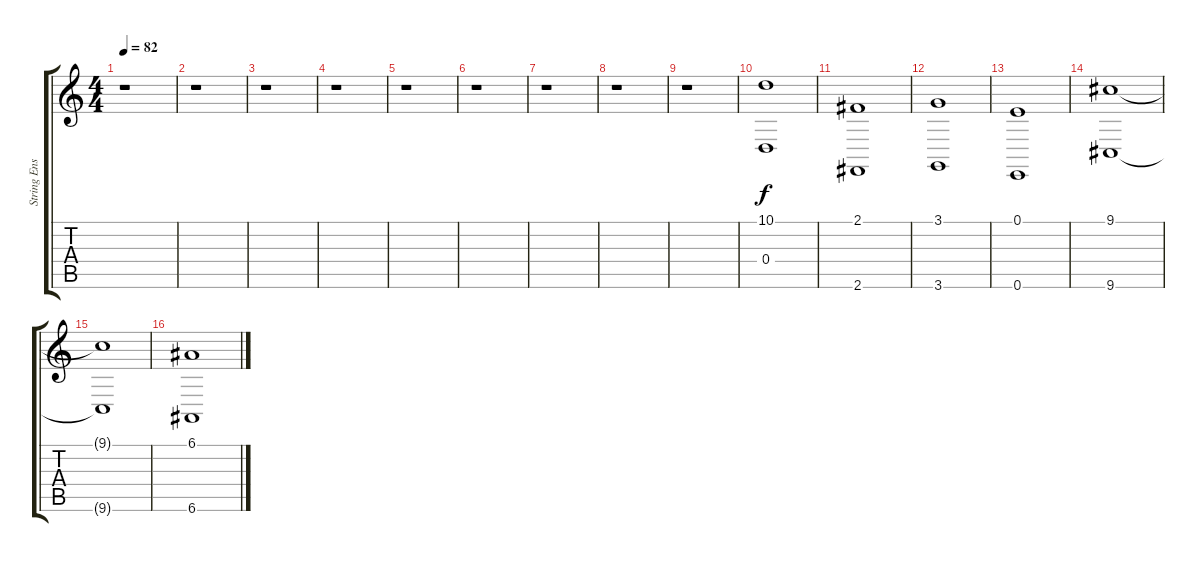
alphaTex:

\track ("String Ensemble" "String Ens") {instrument stringensemble2}
\staff {score tabs}
\tuning (E4 B3 G3 D3 A2 E2) {hide}
\ts (4 4)
\tempo 82
\clef g2
\ks c
r.1{dy f instrument stringensemble2} |
r.1 |
r.1 |
r.1 |
r.1 |
r.1 |
r.1 |
r.1 |
r.1 |
(10.1 0.4).1 |
(2.1 2.6).1 |
(3.1 3.6).1 |
(0.1 0.6).1 |
(9.1 9.6).1 |
(9.1{t} 9.6{t}).1 |
(6.1 6.6).1
